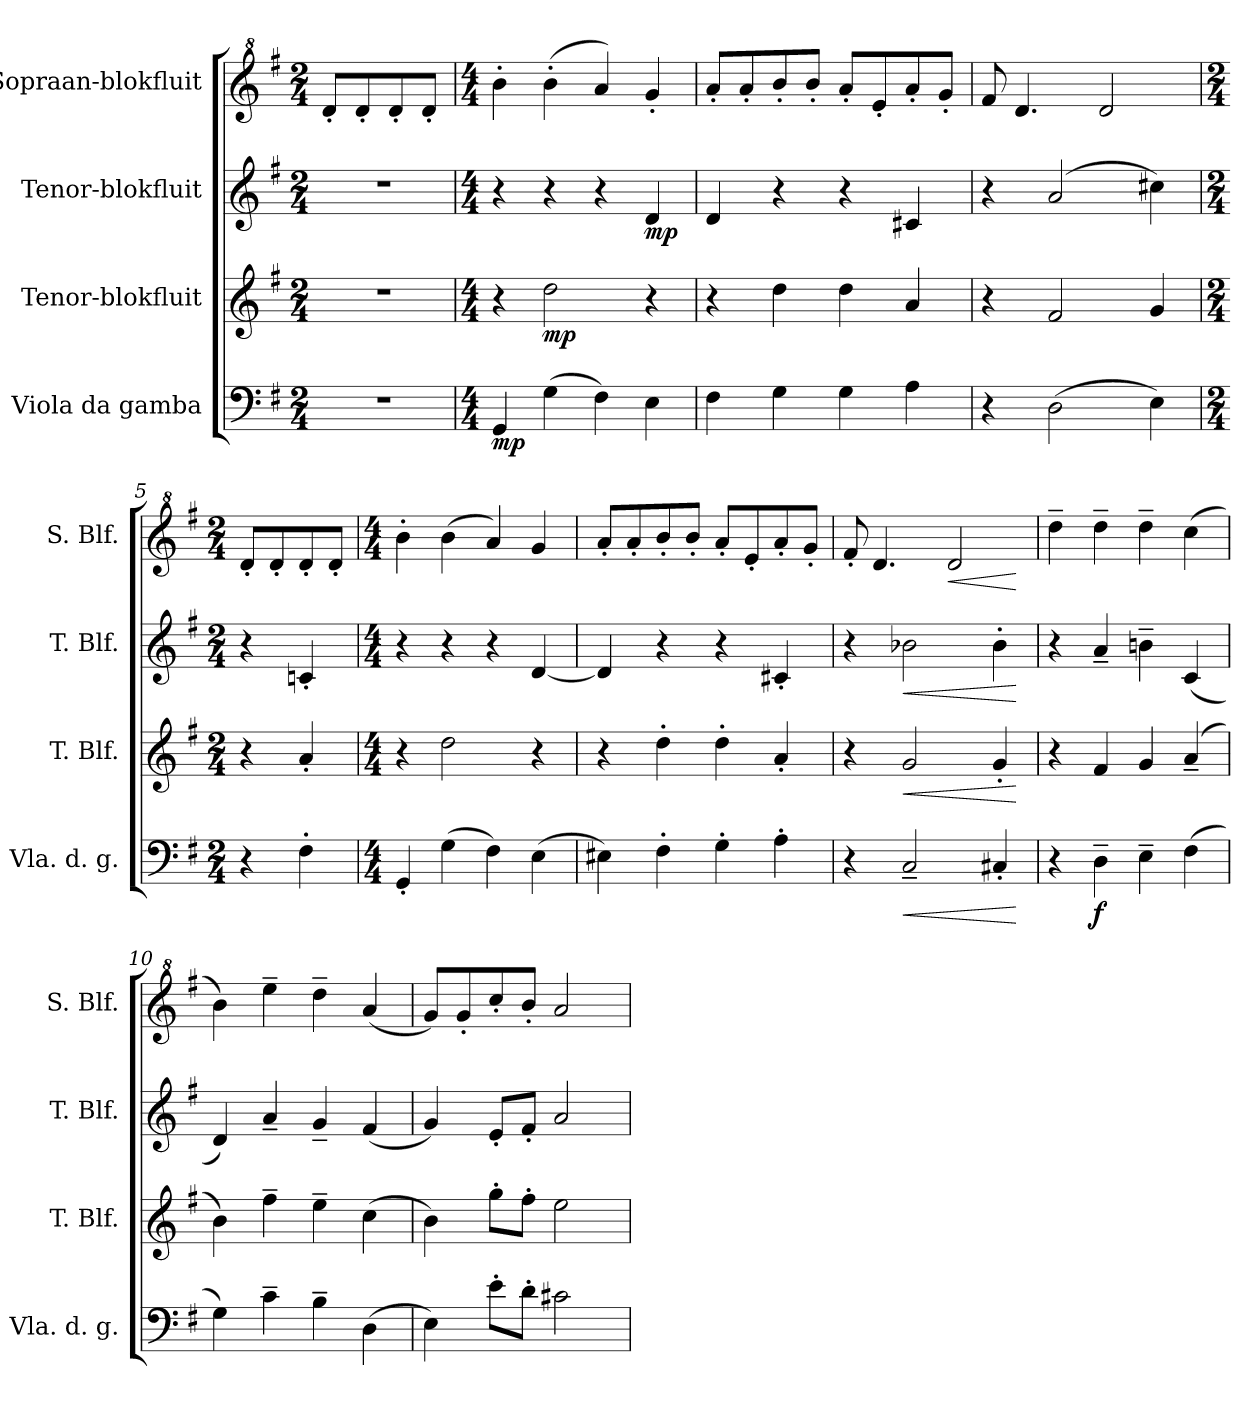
**kern	**dynam	**kern	**dynam	**kern	**dynam	**kern	**dynam
*part4	*part4	*part3	*part3	*part2	*part2	*part1	*part1
*staff4	*staff4	*staff3	*staff3	*staff2	*staff2	*staff1	*staff1
*I"Viola da gamba	*	*I"Tenor-blokfluit	*	*I"Tenor-blokfluit	*	*I"Sopraan-blokfluit	*
*I'Vla. d. g.	*	*I'T. Blf.	*	*I'T. Blf.	*	*I'S. Blf.	*
*clefF4	*	*clefG2	*	*clefG2	*	*clefG^2	*
*k[f#]	*	*k[f#]	*	*k[f#]	*	*k[f#]	*
*M2/4	*	*M2/4	*	*M2/4	*	*M2/4	*
*MM100	*	*MM100	*	*MM100	*	*MM100	*
=1	=1	=1	=1	=1	=1	=1	=1
2r	.	2r	.	2r	.	8dd'/L	.
.	.	.	.	.	.	8dd'/	.
.	.	.	.	.	.	8dd'/	.
.	.	.	.	.	.	8dd'/J	.
=2	=2	=2	=2	=2	=2	=2	=2
*M4/4	*	*M4/4	*	*M4/4	*	*M4/4	*
!	!LO:DY:b	!	!	!	!	!	!
4GG/	mp	4r	.	4r	.	4bb'\	.
!	!	!	!LO:DY:b	!	!	!	!
(4G\	.	2dd\	mp	4r	.	(4bb'\	.
4F#\)	.	.	.	4r	.	4aa/)	.
!	!	!	!	!	!LO:DY:b	!	!
4E\	.	4r	.	4d/	mp	4gg'/	.
=3	=3	=3	=3	=3	=3	=3	=3
4F#\	.	4r	.	4d/	.	8aa'/L	.
.	.	.	.	.	.	8aa'/	.
4G\	.	4dd\	.	4r	.	8bb'/	.
.	.	.	.	.	.	8bb'/J	.
4G\	.	4dd\	.	4r	.	8aa'/L	.
.	.	.	.	.	.	8ee'/	.
4A\	.	4a/	.	4c#X/	.	8aa'/	.
.	.	.	.	.	.	8gg'/J	.
=4	=4	=4	=4	=4	=4	=4	=4
4r	.	4r	.	4r	.	8ff#/	.
.	.	.	.	.	.	4.dd/	.
(2D\	.	2f#/	.	(2a/	.	.	.
.	.	.	.	.	.	2dd/	.
4E\)	.	4g/	.	4cc#X\)	.	.	.
=5	=5	=5	=5	=5	=5	=5	=5
*M2/4	*	*M2/4	*	*M2/4	*	*M2/4	*
4r	.	4r	.	4r	.	8dd'/L	.
.	.	.	.	.	.	8dd'/	.
4F#'\	.	4a'/	.	4cn'/	.	8dd'/	.
.	.	.	.	.	.	8dd'/J	.
!!LO:LB:g=z
=6	=6	=6	=6	=6	=6	=6	=6
*M4/4	*	*M4/4	*	*M4/4	*	*M4/4	*
4GG'/	.	4r	.	4r	.	4bb'\	.
(4G\	.	2dd\	.	4r	.	(4bb\	.
4F#\)	.	.	.	4r	.	4aa/)	.
(4E\	.	4r	.	[4d/	.	4gg/	.
=7	=7	=7	=7	=7	=7	=7	=7
4E#X\)	.	4r	.	4d/]	.	8aa'/L	.
.	.	.	.	.	.	8aa'/	.
4F#'\	.	4dd'\	.	4r	.	8bb'/	.
.	.	.	.	.	.	8bb'/J	.
4G'\	.	4dd'\	.	4r	.	8aa'/L	.
.	.	.	.	.	.	8ee'/	.
4A'\	.	4a'/	.	4c#X'/	.	8aa'/	.
.	.	.	.	.	.	8gg'/J	.
=8	=8	=8	=8	=8	=8	=8	=8
4r	.	4r	.	4r	.	8ff#'/	.
.	.	.	.	.	.	4.dd/	.
!	!LO:HP:b	!	!LO:HP:b	!	!LO:HP:b	!	!
2C~/	<	2g/	<	2b-X\	<	.	.
!	!	!	!	!	!	!	!LO:HP:b
.	.	.	.	.	.	2dd/	<
4C#X'/	.	4g'/	.	4b-'\	.	.	.
.	[	.	[	.	[	.	[
=9	=9	=9	=9	=9	=9	=9	=9
4r	.	4r	.	4r	.	4ddd~\	.
!	!LO:DY:b	!	!	!	!	!	!
4D~\	f	4f#/	.	4a~/	.	4ddd~\	.
4E~\	.	4g/	.	4bn~\	.	4ddd~\	.
(4F#\	.	(4a~/	.	(4c/	.	(4ccc\	.
=10	=10	=10	=10	=10	=10	=10	=10
4G\)	.	4b\)	.	4d/)	.	4bb\)	.
4c~\	.	4ff#~\	.	4a~/	.	4eee~\	.
4B~\	.	4ee~\	.	4g~/	.	4ddd~\	.
(4D\	.	(4cc\	.	(4f#/	.	(4aa/	.
!!LO:PB:g=z
=11	=11	=11	=11	=11	=11	=11	=11
4E\)	.	4b\)	.	4g/)	.	8gg/L)	.
.	.	.	.	.	.	8gg'/	.
8e'\L	.	8gg'\L	.	8e'/L	.	8ccc'/	.
8d'\J	.	8ff#'\J	.	8f#'/J	.	8bb'/J	.
2c#X\	.	2ee\	.	2a/	.	2aa/	.
=	=	=	=	=	=	=	=
*-	*-	*-	*-	*-	*-	*-	*-
